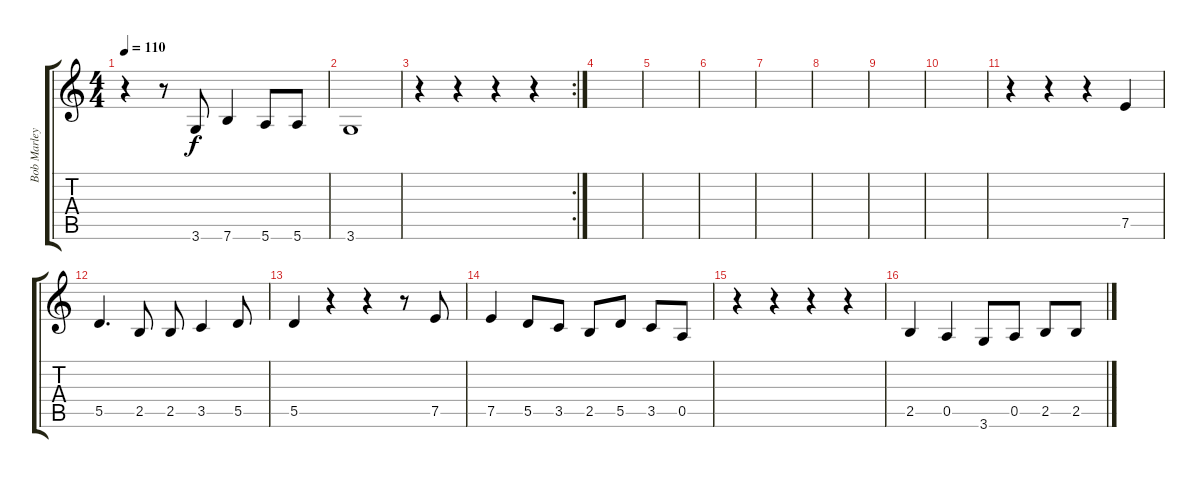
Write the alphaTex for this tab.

\track ("Bob Marley Vocals" "Bob Marley") {instrument acousticguitarnylon}
\staff {score tabs}
\tuning (E4 B3 G3 D3 A2 E2) {hide}
\ts (4 4)
\tempo 110
\clef g2
\ks c
r.4{dy f} r.8 3.6.8 7.6.4 5.6.8 5.6.8 |
3.6.1 |
\rc 2
r.4 r.4 r.4 r.4 |
|
|
|
|
|
|
|
r.4 r.4 r.4 7.5.4 |
5.5.4{d} 2.5.8 2.5.8 3.5.4 5.5.8 |
5.5.4 r.4 r.4 r.8 7.5.8 |
7.5.4 5.5.8 3.5.8 2.5.8 5.5.8 3.5.8 0.5.8 |
r.4 r.4 r.4 r.4 |
2.5.4 0.5.4 3.6.8 0.5.8 2.5.8 2.5.8
